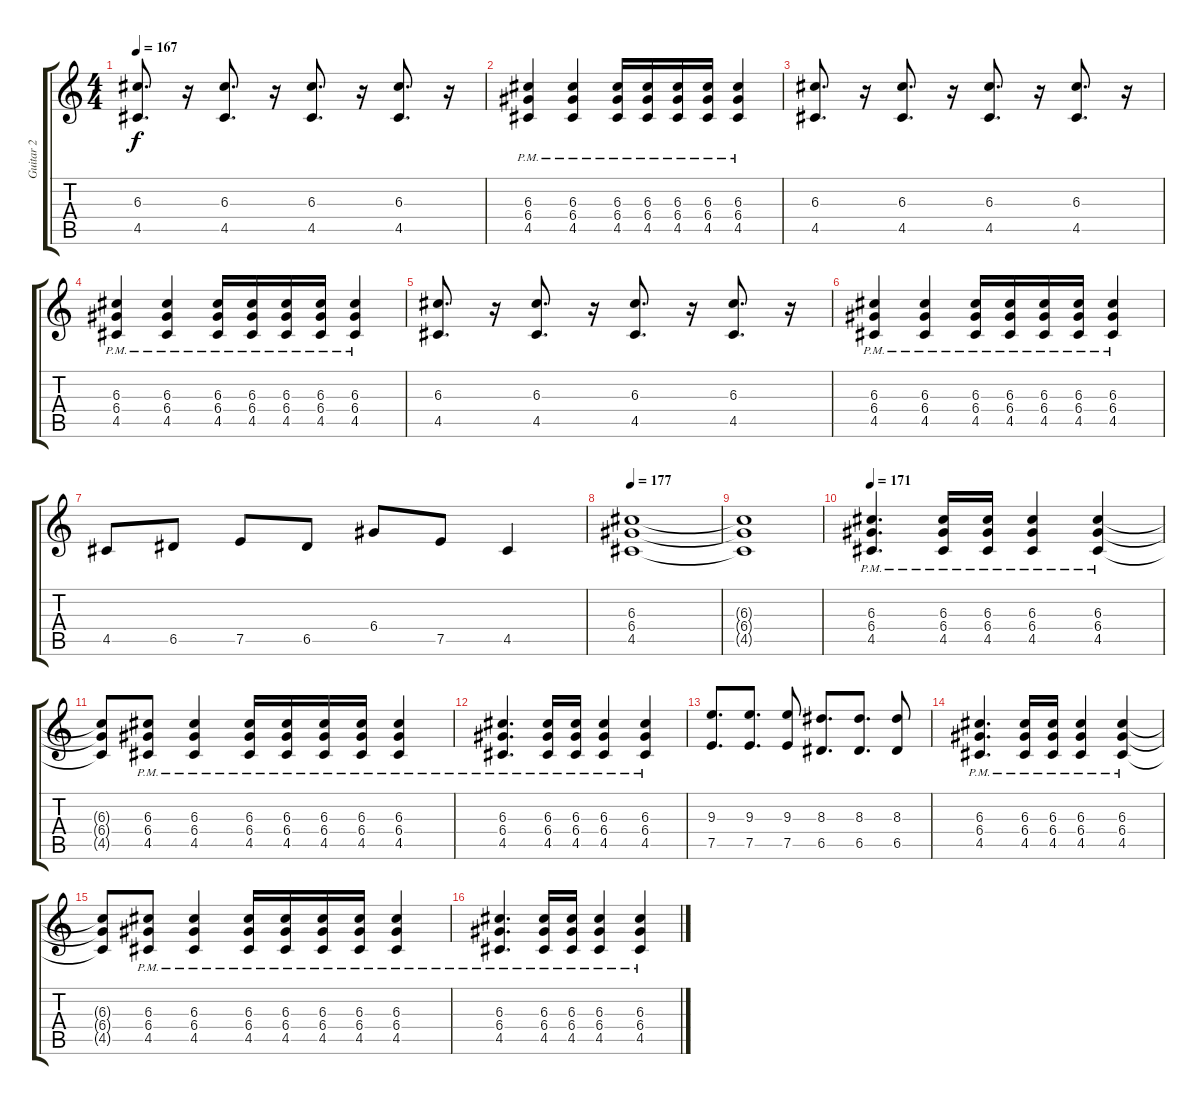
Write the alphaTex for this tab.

\track ("Guitar 2" "Guitar 2") {instrument overdrivenguitar}
\staff {score tabs}
\tuning (E4 B3 G3 D3 A2 E2) {hide}
\ts (4 4)
\tempo 167
\clef g2
\ks c
(6.3 4.5).8{d dy f} r.16 (6.3 4.5).8{d} r.16 (6.3 4.5).8{d} r.16 (6.3 4.5).8{d} r.16 |
(6.3{pm} 6.4{pm} 4.5{pm}).4 (6.3{pm} 6.4{pm} 4.5{pm}).4 (6.3{pm} 6.4{pm} 4.5{pm}).16 (6.3{pm} 6.4{pm} 4.5{pm}).16 (6.3{pm} 6.4{pm} 4.5{pm}).16 (6.3{pm} 6.4{pm} 4.5{pm}).16 (6.3{pm} 6.4{pm} 4.5{pm}).4 |
(6.3 4.5).8{d} r.16 (6.3 4.5).8{d} r.16 (6.3 4.5).8{d} r.16 (6.3 4.5).8{d} r.16 |
(6.3{pm} 6.4{pm} 4.5{pm}).4 (6.3{pm} 6.4{pm} 4.5{pm}).4 (6.3{pm} 6.4{pm} 4.5{pm}).16 (6.3{pm} 6.4{pm} 4.5{pm}).16 (6.3{pm} 6.4{pm} 4.5{pm}).16 (6.3{pm} 6.4{pm} 4.5{pm}).16 (6.3{pm} 6.4{pm} 4.5{pm}).4 |
(6.3 4.5).8{d} r.16 (6.3 4.5).8{d} r.16 (6.3 4.5).8{d} r.16 (6.3 4.5).8{d} r.16 |
(6.3{pm} 6.4{pm} 4.5{pm}).4 (6.3{pm} 6.4{pm} 4.5{pm}).4 (6.3{pm} 6.4{pm} 4.5{pm}).16 (6.3{pm} 6.4{pm} 4.5{pm}).16 (6.3{pm} 6.4{pm} 4.5{pm}).16 (6.3{pm} 6.4{pm} 4.5{pm}).16 (6.3{pm} 6.4{pm} 4.5{pm}).4 |
4.5.8 6.5.8 7.5.8 6.5.8 6.4.8 7.5.8 4.5.4 |
\tempo 177
(6.3 6.4 4.5).1 |
(6.3{t} 6.4{t} 4.5{t}).1 |
\tempo 171
(6.3{pm} 6.4{pm} 4.5{pm}).4{d} (6.3{pm} 6.4{pm} 4.5{pm}).16 (6.3{pm} 6.4{pm} 4.5{pm}).16 (6.3{pm} 6.4{pm} 4.5{pm}).4 (6.3{pm} 6.4{pm} 4.5{pm}).4 |
(6.3{t} 6.4{t} 4.5{t}).8 (6.3{pm} 6.4{pm} 4.5{pm}).8 (6.3{pm} 6.4{pm} 4.5{pm}).4 (6.3{pm} 6.4{pm} 4.5{pm}).16 (6.3{pm} 6.4{pm} 4.5{pm}).16 (6.3{pm} 6.4{pm} 4.5{pm}).16 (6.3{pm} 6.4{pm} 4.5{pm}).16 (6.3{pm} 6.4{pm} 4.5{pm}).4 |
(6.3{pm} 6.4{pm} 4.5{pm}).4{d} (6.3{pm} 6.4{pm} 4.5{pm}).16 (6.3{pm} 6.4{pm} 4.5{pm}).16 (6.3{pm} 6.4{pm} 4.5{pm}).4 (6.3{pm} 6.4{pm} 4.5{pm}).4 |
(9.3 7.5).8{d} (9.3 7.5).8{d} (9.3 7.5).8 (8.3 6.5).8{d} (8.3 6.5).8{d} (8.3 6.5).8 |
(6.3{pm} 6.4{pm} 4.5{pm}).4{d} (6.3{pm} 6.4{pm} 4.5{pm}).16 (6.3{pm} 6.4{pm} 4.5{pm}).16 (6.3{pm} 6.4{pm} 4.5{pm}).4 (6.3{pm} 6.4{pm} 4.5{pm}).4 |
(6.3{t} 6.4{t} 4.5{t}).8 (6.3{pm} 6.4{pm} 4.5{pm}).8 (6.3{pm} 6.4{pm} 4.5{pm}).4 (6.3{pm} 6.4{pm} 4.5{pm}).16 (6.3{pm} 6.4{pm} 4.5{pm}).16 (6.3{pm} 6.4{pm} 4.5{pm}).16 (6.3{pm} 6.4{pm} 4.5{pm}).16 (6.3{pm} 6.4{pm} 4.5{pm}).4 |
(6.3{pm} 6.4{pm} 4.5{pm}).4{d} (6.3{pm} 6.4{pm} 4.5{pm}).16 (6.3{pm} 6.4{pm} 4.5{pm}).16 (6.3{pm} 6.4{pm} 4.5{pm}).4 (6.3{pm} 6.4{pm} 4.5{pm}).4
